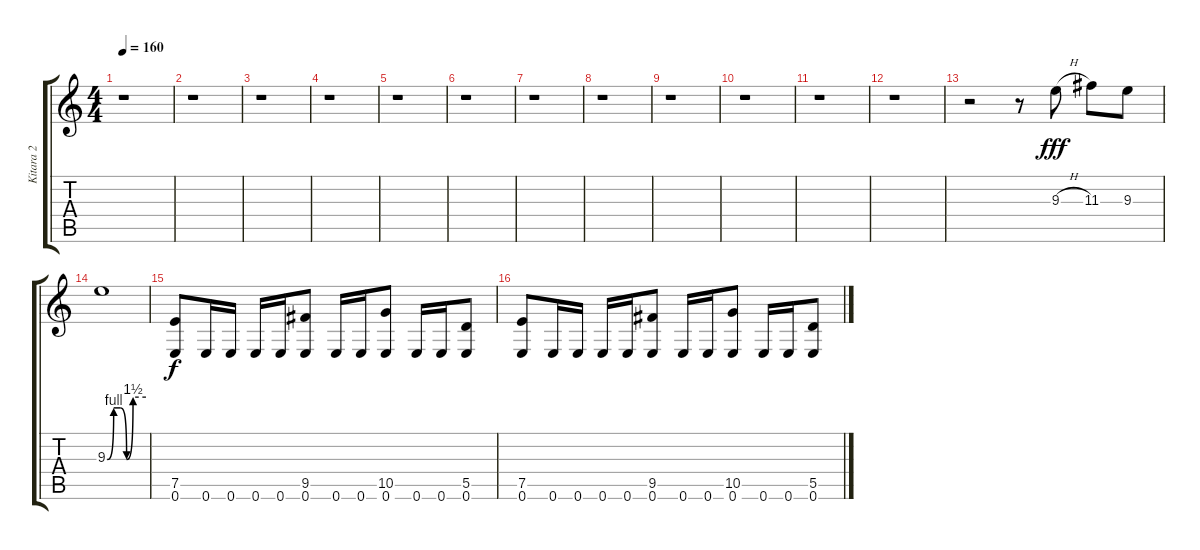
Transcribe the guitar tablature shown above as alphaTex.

\track ("Kitara 2" "Kitara 2") {instrument distortionguitar}
\staff {score tabs}
\tuning (E4 B3 G3 D3 A2 E2) {hide}
\ts (4 4)
\tempo 160
\clef g2
\ks c
r.1{dy fff instrument distortionguitar} |
r.1 |
r.1 |
r.1 |
r.1 |
r.1 |
r.1 |
r.1 |
r.1 |
r.1 |
r.1 |
r.1 |
r.2 r.8 9.3{h}.8 11.3.8 9.3.8 |
9.3{be (custom 0 0 10 4 20 4 30 0 40 6 60 6)}.1 |
(7.5 0.6).8{dy f} 0.6.16 0.6.16 0.6.16 0.6.16 (9.5 0.6).8 0.6.16 0.6.16 (10.5 0.6).8 0.6.16 0.6.16 (5.5 0.6).8 |
(7.5 0.6).8 0.6.16 0.6.16 0.6.16 0.6.16 (9.5 0.6).8 0.6.16 0.6.16 (10.5 0.6).8 0.6.16 0.6.16 (5.5 0.6).8
